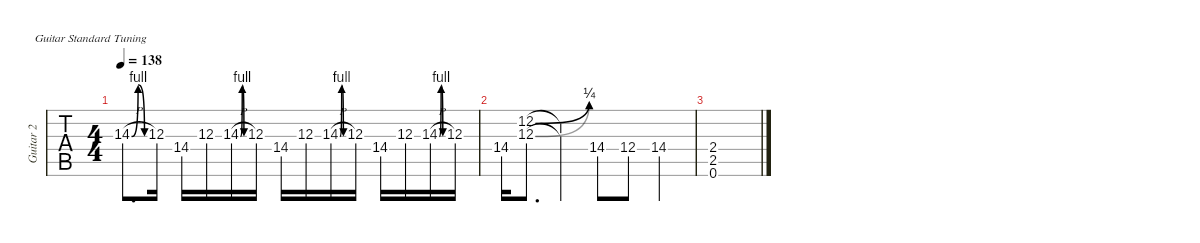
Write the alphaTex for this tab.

\defaultSystemsLayout 4
\hideDynamics
\bracketExtendMode nobrackets
\track ("Guitar 2" "Guitar 2") {defaultSystemsLayout 4 instrument distortionguitar}
\staff {tabs}
\tuning (E4 B3 G3 D3 A2 E2)
\ts (4 4)
\tempo 138
\clef g2
\ks c
14.3{be (bendrelease 0 0 10.2 4 20.4 4 30 0) h}.8{d dy mf} 12.3.16 14.4.16 12.3.16 14.3{be (bendrelease 0 0 10.2 4 20.4 4 30 0) h}.16 12.3.16 14.4.16 12.3.16 14.3{be (bendrelease 0 0 10.2 4 20.4 4 30 0) h}.16 12.3.16 14.4.16 12.3.16 14.3{be (bendrelease 0 0 10.2 4 20.4 4 30 0) h}.16 12.3.16 |
14.4.16 (12.2{be (bend 0 0 13.2 1)} 12.3{be (bend 0 0 15 1)}).8{d} (12.3{t} 12.2{t}).4 14.4.8 12.4.8 14.4.4 |
(2.4 2.5 0.6).1
